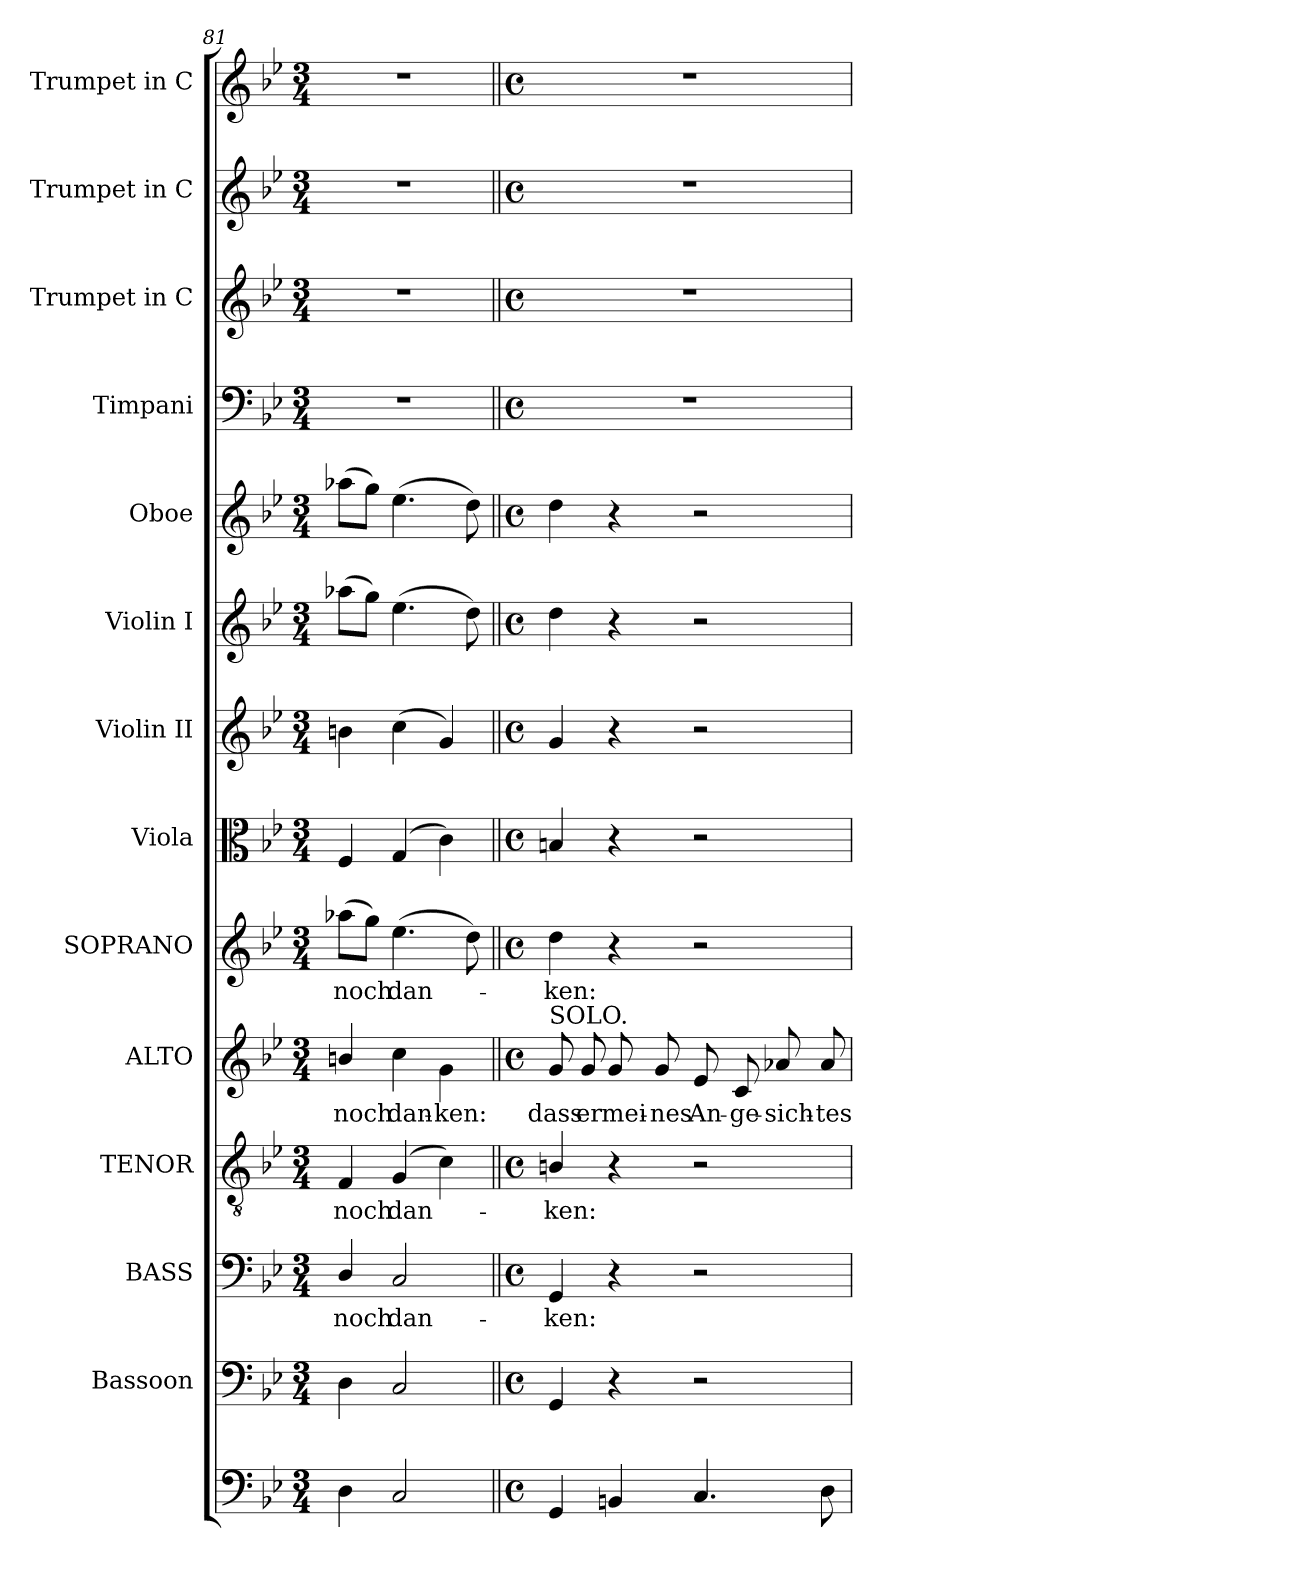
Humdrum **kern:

**kern	**kern	**kern	**text	**kern	**text	**kern	**text	**kern	**text	**kern	**kern	**kern	**kern	**kern	**kern	**kern	**kern
*part14	*part13	*part12	*part12	*part11	*part11	*part10	*part10	*part9	*part9	*part8	*part7	*part6	*part5	*part4	*part3	*part2	*part1
*staff14	*staff13	*staff12	*staff12	*staff11	*staff11	*staff10	*staff10	*staff9	*staff9	*staff8	*staff7	*staff6	*staff5	*staff4	*staff3	*staff2	*staff1
*	*I"Bassoon	*I"BASS	*	*I"TENOR	*	*I"ALTO	*	*I"SOPRANO	*	*I"Viola	*I"Violin II	*I"Violin I	*I"Oboe	*I"Timpani	*I"Trumpet in C	*I"Trumpet in C	*I"Trumpet in C
*	*	*	*	*	*	*I'Alto	*	*I'Soprano	*	*I'Viola	*I'Violin II	*I'Violin I	*I'Oboe	*I'Timp.	*	*	*
*clefF4	*clefF4	*clefF4	*	*clefGv2	*	*clefG2	*	*clefG2	*	*clefC3	*clefG2	*clefG2	*clefG2	*clefF4	*clefG2	*clefG2	*clefG2
*	*	*	*	*ITrd7c12	*	*	*	*	*	*	*	*	*	*	*	*	*
*k[b-e-]	*k[b-e-]	*k[b-e-]	*	*k[b-e-]	*	*k[b-e-]	*	*k[b-e-]	*	*k[b-e-]	*k[b-e-]	*k[b-e-]	*k[b-e-]	*k[b-e-]	*k[b-e-]	*k[b-e-]	*k[b-e-]
*B-:	*B-:	*B-:	*	*B-:	*	*B-:	*	*B-:	*	*B-:	*B-:	*B-:	*B-:	*B-:	*B-:	*B-:	*B-:
*M3/4	*M3/4	*M3/4	*	*M3/4	*	*M3/4	*	*M3/4	*	*M3/4	*M3/4	*M3/4	*M3/4	*M3/4	*M3/4	*M3/4	*M3/4
=81	=81	=81	=81	=81	=81	=81	=81	=81	=81	=81	=81	=81	=81	=81	=81	=81	=81
!	!	!	!LO:LY:b:color=#000000	!	!	!	!	!	!	!	!	!	!	!	!	!	!
!	!	!	!	!	!LO:LY:b:color=#000000	!	!	!	!	!	!	!	!	!	!	!	!
!	!	!	!	!	!	!	!LO:LY:b:color=#000000	!	!	!	!	!	!	!	!	!	!
!	!	!	!	!	!	!	!	!	!LO:LY:b:color=#000000	!	!	!	!	!LO:N:vis=1	!LO:N:vis=1	!LO:N:vis=1	!LO:N:vis=1
4Di\	4Di\	4Di/	noch	4FFi/	noch	4bni/	noch	(8aa-Xi\L	noch	4Fi/	4bni\	(8aa-Xi\L	(8aa-Xi\L	2.r	2.r	2.r	2.r
.	.	.	.	.	.	.	.	8ggi\J)	.	.	.	8ggi\J)	8ggi\J)	.	.	.	.
!	!	!	!LO:LY:b:color=#000000	!	!	!	!	!	!	!	!	!	!	!	!	!	!
!	!	!	!	!	!LO:LY:b:color=#000000	!	!	!	!	!	!	!	!	!	!	!	!
!	!	!	!	!	!	!	!LO:LY:b:color=#000000	!	!	!	!	!	!	!	!	!	!
!	!	!	!	!	!	!	!	!	!LO:LY:b:color=#000000	!	!	!	!	!	!	!	!
2Ci/	2Ci/	2Ci/	dan-	(4GGi/	dan-	4cci\	dan-	(4.ee-i\	dan-	(4Gi/	(4cci\	(4.ee-i\	(4.ee-i\	.	.	.	.
!	!	!	!	!	!	!	!LO:LY:b:color=#000000	!	!	!	!	!	!	!	!	!	!
.	.	.	.	4Ci\)	.	4gi\	ken:	.	.	4ci\)	4gi/)	.	.	.	.	.	.
.	.	.	.	.	.	.	.	8ddi\)	.	.	.	8ddi\)	8ddi\)	.	.	.	.
=82||	=82||	=82||	=82||	=82||	=82||	=82||	=82||	=82||	=82||	=82||	=82||	=82||	=82||	=82||	=82||	=82||	=82||
*M4/4	*M4/4	*M4/4	*	*M4/4	*	*M4/4	*	*M4/4	*	*M4/4	*M4/4	*M4/4	*M4/4	*M4/4	*M4/4	*M4/4	*M4/4
*met(c)	*met(c)	*met(c)	*	*met(c)	*	*met(c)	*	*met(c)	*	*met(c)	*met(c)	*met(c)	*met(c)	*met(c)	*met(c)	*met(c)	*met(c)
!	!	!	!LO:LY:b:color=#000000	!	!	!	!	!	!	!	!	!	!	!	!	!	!
!	!	!	!	!	!LO:LY:b:color=#000000	!	!	!	!	!	!	!	!	!	!	!	!
!	!	!	!	!	!	!	!LO:LY:b:color=#000000	!	!	!	!	!	!	!	!	!	!
!	!	!	!	!	!	!LO:TX:a:t=SOLO.	!	!	!	!	!	!	!	!	!	!	!
!	!	!	!	!	!	!	!	!	!LO:LY:b:color=#000000	!	!	!	!	!	!	!	!
4GGi/	4GGi/	4GGi/	-ken:	4BBni/	-ken:	8gi/	dass	4ddi\	-ken:	4Bni/	4gi/	4ddi\	4ddi\	1r	1r	1r	1r
!	!	!	!	!	!	!	!LO:LY:b:color=#000000	!	!	!	!	!	!	!	!	!	!
.	.	.	.	.	.	8gi/	er	.	.	.	.	.	.	.	.	.	.
!	!	!	!	!	!	!	!LO:LY:b:color=#000000	!	!	!	!	!	!	!	!	!	!
4BBni/	4r	4r	.	4r	.	8gi/	mei-	4r	.	4r	4r	4r	4r	.	.	.	.
!	!	!	!	!	!	!	!LO:LY:b:color=#000000	!	!	!	!	!	!	!	!	!	!
.	.	.	.	.	.	8gi/	-nes	.	.	.	.	.	.	.	.	.	.
!	!	!	!	!	!	!	!LO:LY:b:color=#000000	!	!	!	!	!	!	!	!	!	!
4.Ci/	2r	2r	.	2r	.	8e-i/	An-	2r	.	2r	2r	2r	2r	.	.	.	.
!	!	!	!	!	!	!	!LO:LY:b:color=#000000	!	!	!	!	!	!	!	!	!	!
.	.	.	.	.	.	8ci/	-ge-	.	.	.	.	.	.	.	.	.	.
!	!	!	!	!	!	!	!LO:LY:b:color=#000000	!	!	!	!	!	!	!	!	!	!
.	.	.	.	.	.	8a-Xi/	-sich-	.	.	.	.	.	.	.	.	.	.
!	!	!	!	!	!	!	!LO:LY:b:color=#000000	!	!	!	!	!	!	!	!	!	!
8Di\	.	.	.	.	.	8a-i/	-tes	.	.	.	.	.	.	.	.	.	.
=	=	=	=	=	=	=	=	=	=	=	=	=	=	=	=	=	=
*-	*-	*-	*-	*-	*-	*-	*-	*-	*-	*-	*-	*-	*-	*-	*-	*-	*-
